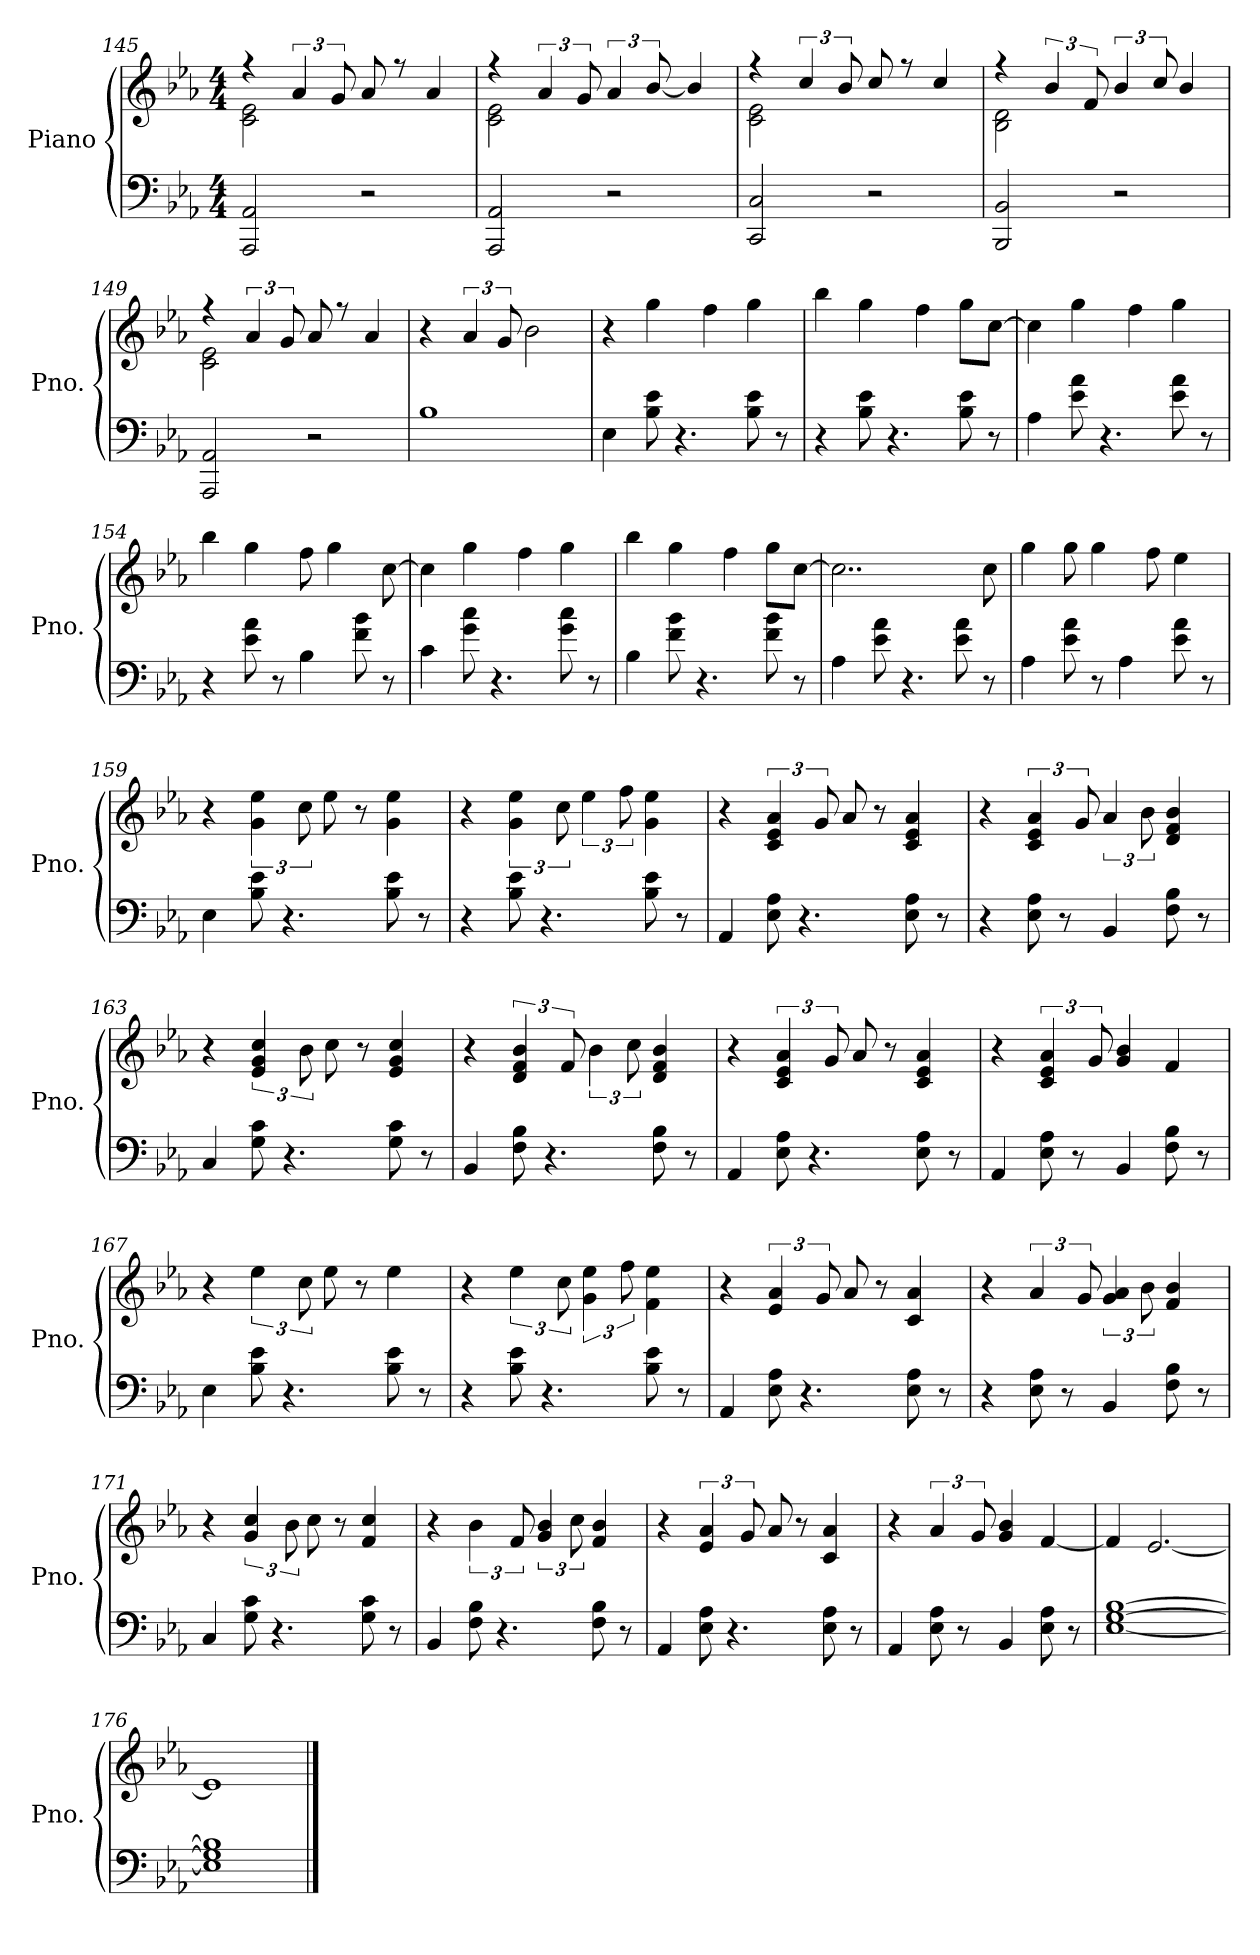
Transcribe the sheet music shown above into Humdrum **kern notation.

**kern	**kern
*part1	*part1
*staff2	*staff1
*I"Piano	*
*I'Pno.	*
*clefF4	*clefG2
*k[b-e-a-]	*k[b-e-a-]
*M4/4	*M4/4
=145	=145
*	*^
2AAA-/ 2AA-/	2c\ 2e-\	4rff
.	.	6a-/
.	.	12g/
2r	2ryy	8a-/
.	.	8rff
.	.	4a-/
!!LO:PB:g=z	!!
=146	=146	=146
2AAA-/ 2AA-/	2c\ 2e-\	4rff
.	.	6a-/
.	.	12g/
2r	2ryy	6a-/
.	.	[12b-/
.	.	4b-/]
=147	=147	=147
2CC/ 2C/	2c\ 2e-\	4rff
.	.	6cc/
.	.	12b-/
2r	2ryy	8cc/
.	.	8rff
.	.	4cc/
=148	=148	=148
2BBB-/ 2BB-/	2B-\ 2d\	4rff
.	.	6b-/
.	.	12f/
2r	2ryy	6b-/
.	.	12cc/
.	.	4b-/
=149	=149	=149
2AAA-/ 2AA-/	2c\ 2e-\	4rff
.	.	6a-/
.	.	12g/
2r	2ryy	8a-/
.	.	8rff
.	.	4a-/
*	*v	*v
=150	=150
1B-	4r
.	6a-/
.	12g/
.	2b-\
=151	=151
4E-\	4r
8B-\ 8e-\	4gg\
4.r	.
.	4ff\
8B-\ 8e-\	4gg\
8r	.
!!LO:LB:g=z
=152	=152
4r	4bb-\
8B-\ 8e-\	4gg\
4.r	.
.	4ff\
8B-\ 8e-\	8gg\L
8r	[8cc\J
=153	=153
4A-\	4cc\]
8e-\ 8a-\	4gg\
4.r	.
.	4ff\
8e-\ 8a-\	4gg\
8r	.
=154	=154
4r	4bb-\
8e-\ 8a-\	4gg\
8r	.
4B-\	8ff\
.	4gg\
8f\ 8b-\	.
8r	[8cc\
=155	=155
4c\	4cc\]
8g\ 8cc\	4gg\
4.r	.
.	4ff\
8g\ 8cc\	4gg\
8r	.
=156	=156
4B-\	4bb-\
8f\ 8b-\	4gg\
4.r	.
.	4ff\
8f\ 8b-\	8gg\L
8r	[8cc\J
=157	=157
4A-\	2..cc\]
8e-\ 8a-\	.
4.r	.
8e-\ 8a-\	.
8r	8cc\
=158	=158
4A-\	4gg\
8e-\ 8a-\	8gg\
8r	4gg\
4A-\	.
.	8ff\
8e-\ 8a-\	4ee-\
8r	.
!!LO:LB:g=z
=159	=159
4E-\	4r
8B-\ 8e-\	6g\ 6ee-\
4.r	.
.	12cc\
.	8ee-\
.	8r
8B-\ 8e-\	4g\ 4ee-\
8r	.
=160	=160
4r	4r
8B-\ 8e-\	6g\ 6ee-\
4.r	.
.	12cc\
.	6ee-\
.	12ff\
8B-\ 8e-\	4g\ 4ee-\
8r	.
=161	=161
4AA-/	4r
8E-\ 8A-\	6c/ 6e-/ 6a-/
4.r	.
.	12g/
.	8a-/
.	8r
8E-\ 8A-\	4c/ 4e-/ 4a-/
8r	.
=162	=162
4r	4r
8E-\ 8A-\	6c/ 6e-/ 6a-/
8r	.
.	12g/
4BB-/	6a-/
.	12b-\
8F\ 8B-\	4d/ 4f/ 4b-/
8r	.
=163	=163
4C/	4r
8G\ 8c\	6e-/ 6g/ 6cc/
4.r	.
.	12b-\
.	8cc\
.	8r
8G\ 8c\	4e-/ 4g/ 4cc/
8r	.
!!LO:LB:g=z
=164	=164
4BB-/	4r
8F\ 8B-\	6d/ 6f/ 6b-/
4.r	.
.	12f/
.	6b-\
.	12cc\
8F\ 8B-\	4d/ 4f/ 4b-/
8r	.
=165	=165
4AA-/	4r
8E-\ 8A-\	6c/ 6e-/ 6a-/
4.r	.
.	12g/
.	8a-/
.	8r
8E-\ 8A-\	4c/ 4e-/ 4a-/
8r	.
=166	=166
4AA-/	4r
8E-\ 8A-\	6c/ 6e-/ 6a-/
8r	.
.	12g/
4BB-/	4g/ 4b-/
8F\ 8B-\	4f/
8r	.
=167	=167
4E-\	4r
8B-\ 8e-\	6ee-\
4.r	.
.	12cc\
.	8ee-\
.	8r
8B-\ 8e-\	4ee-\
8r	.
=168	=168
4r	4r
8B-\ 8e-\	6ee-\
4.r	.
.	12cc\
.	6g\ 6ee-\
.	12ff\
8B-\ 8e-\	4f\ 4ee-\
8r	.
!!LO:LB:g=z
=169	=169
4AA-/	4r
8E-\ 8A-\	6e-/ 6a-/
4.r	.
.	12g/
.	8a-/
.	8r
8E-\ 8A-\	4c/ 4a-/
8r	.
=170	=170
4r	4r
8E-\ 8A-\	6a-/
8r	.
.	12g/
4BB-/	6g/ 6a-/
.	12b-\
8F\ 8B-\	4f/ 4b-/
8r	.
=171	=171
4C/	4r
8G\ 8c\	6g/ 6cc/
4.r	.
.	12b-\
.	8cc\
.	8r
8G\ 8c\	4f/ 4cc/
8r	.
=172	=172
4BB-/	4r
8F\ 8B-\	6b-\
4.r	.
.	12f/
.	6g/ 6b-/
.	12cc\
8F\ 8B-\	4f/ 4b-/
8r	.
=173	=173
4AA-/	4r
8E-\ 8A-\	6e-/ 6a-/
4.r	.
.	12g/
.	8a-/
.	8r
8E-\ 8A-\	4c/ 4a-/
8r	.
!!LO:LB:g=z
=174	=174
4AA-/	4r
8E-\ 8A-\	6a-/
8r	.
.	12g/
4BB-/	4g/ 4b-/
8E-\ 8A-\	[4f/
8r	.
=175	=175
[1E- [1G [1B-	4f/]
.	[2.e-/
=176	=176
1E-] 1G] 1B-]	1e-]
==	==
*-	*-
